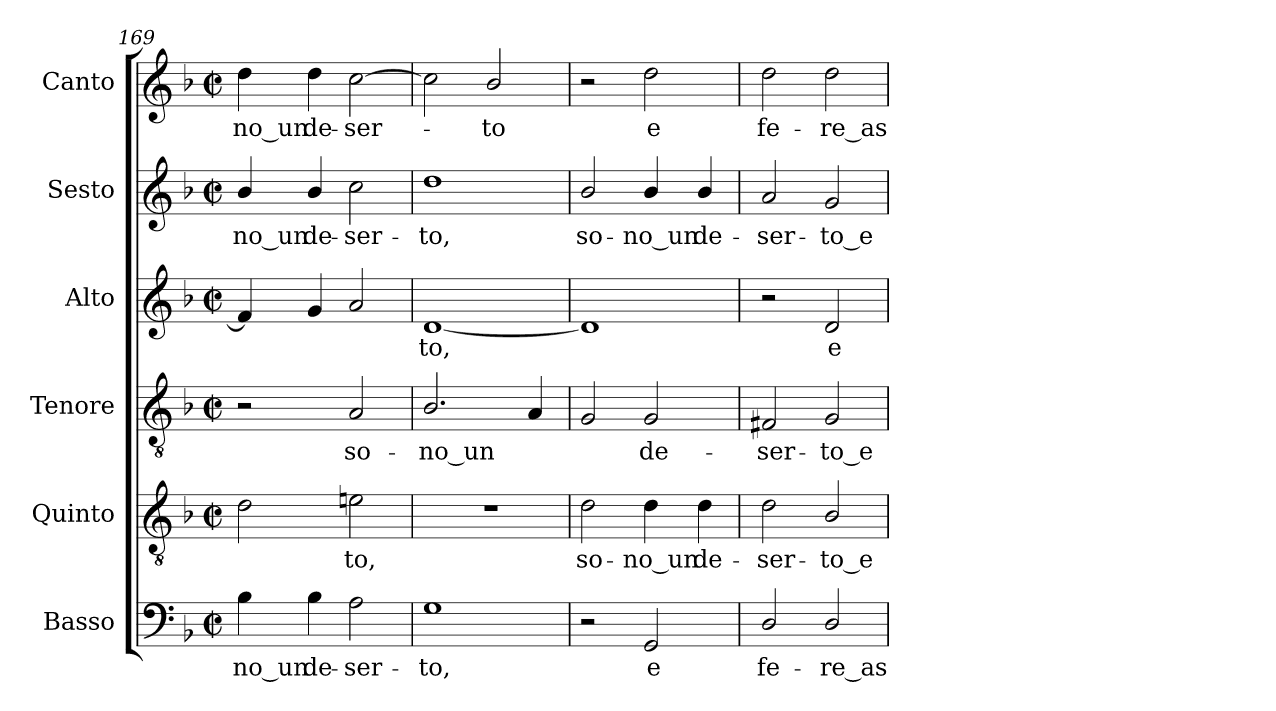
**kern	**text	**kern	**text	**kern	**text	**kern	**text	**kern	**text	**kern	**text
*part6	*part6	*part5	*part5	*part4	*part4	*part3	*part3	*part2	*part2	*part1	*part1
*staff6	*staff6	*staff5	*staff5	*staff4	*staff4	*staff3	*staff3	*staff2	*staff2	*staff1	*staff1
*I"Basso	*	*I"Quinto	*	*I"Tenore	*	*I"Alto	*	*I"Sesto	*	*I"Canto	*
*I'B.	*	*	*	*I'T.	*	*I'A.	*	*I'S.	*	*	*
!!LO:LB:g=z
*clefF4	*	*clefGv2	*	*clefGv2	*	*clefG2	*	*clefG2	*	*clefG2	*
*	*	*ITrd7c12	*	*ITrd7c12	*	*	*	*	*	*	*
*k[b-]	*	*k[b-]	*	*k[b-]	*	*k[b-]	*	*k[b-]	*	*k[b-]	*
*F:	*	*F:	*	*F:	*	*F:	*	*F:	*	*F:	*
*M2/2	*	*M2/2	*	*M2/2	*	*M2/2	*	*M2/2	*	*M2/2	*
*met(c|)	*	*met(c|)	*	*met(c|)	*	*met(c|)	*	*met(c|)	*	*met(c|)	*
=169	=169	=169	=169	=169	=169	=169	=169	=169	=169	=169	=169
!	!LO:LY:b:color=#000000	!	!	!	!	!	!	!	!	!	!
!	!	!	!	!	!	!	!	!	!LO:LY:b:color=#000000	!	!
!	!	!	!	!	!	!	!	!	!	!	!LO:LY:b:color=#000000
4B-i\	-no_un	2Di\	.	2r	.	4fi/]	.	4b-i/	-no_un	4ddi\	-no_un
!	!LO:LY:b:color=#000000	!	!	!	!	!	!	!	!	!	!
!	!	!	!	!	!	!	!	!	!LO:LY:b:color=#000000	!	!
!	!	!	!	!	!	!	!	!	!	!	!LO:LY:b:color=#000000
4B-i\	de-	.	.	.	.	4gi/	.	4b-i/	de-	4ddi\	de-
!	!LO:LY:b:color=#000000	!	!	!	!	!	!	!	!	!	!
!	!	!	!LO:LY:b:color=#000000	!	!	!	!	!	!	!	!
!	!	!	!	!	!LO:LY:b:color=#000000	!	!	!	!	!	!
!	!	!	!	!	!	!	!	!	!LO:LY:b:color=#000000	!	!
!	!	!	!	!	!	!	!	!	!	!	!LO:LY:b:color=#000000
2Ai\	-ser-	2Eni\	-to,	2AAi/	so-	2ai/	.	2cci\	-ser-	[2cci\	-ser-
=170	=170	=170	=170	=170	=170	=170	=170	=170	=170	=170	=170
!	!LO:LY:b:color=#000000	!	!	!	!	!	!	!	!	!	!
!	!	!	!	!	!LO:LY:b:color=#000000	!	!	!	!	!	!
!	!	!	!	!	!	!	!LO:LY:b:color=#000000	!	!	!	!
!	!	!	!	!	!	!	!	!	!LO:LY:b:color=#000000	!	!
1Gi	-to,	1r	.	2.BB-i/	-no_un	[1di	-to,	1ddi	-to,	2cci\]	.
!	!	!	!	!	!	!	!	!	!	!	!LO:LY:b:color=#000000
.	.	.	.	.	.	.	.	.	.	2b-i/	-to
.	.	.	.	4AAi/	.	.	.	.	.	.	.
=171	=171	=171	=171	=171	=171	=171	=171	=171	=171	=171	=171
!	!	!	!LO:LY:b:color=#000000	!	!	!	!	!	!	!	!
!	!	!	!	!	!	!	!	!	!LO:LY:b:color=#000000	!	!
2r	.	2Di\	so-	2GGi/	.	1di]	.	2b-i/	so-	2r	.
!	!LO:LY:b:color=#000000	!	!	!	!	!	!	!	!	!	!
!	!	!	!LO:LY:b:color=#000000	!	!	!	!	!	!	!	!
!	!	!	!	!	!LO:LY:b:color=#000000	!	!	!	!	!	!
!	!	!	!	!	!	!	!	!	!LO:LY:b:color=#000000	!	!
!	!	!	!	!	!	!	!	!	!	!	!LO:LY:b:color=#000000
2GGi/	e	4Di\	-no_un	2GGi/	de-	.	.	4b-i/	-no_un	2ddi\	e
!	!	!	!LO:LY:b:color=#000000	!	!	!	!	!	!	!	!
!	!	!	!	!	!	!	!	!	!LO:LY:b:color=#000000	!	!
.	.	4Di\	de-	.	.	.	.	4b-i/	de-	.	.
=172	=172	=172	=172	=172	=172	=172	=172	=172	=172	=172	=172
!	!LO:LY:b:color=#000000	!	!	!	!	!	!	!	!	!	!
!	!	!	!LO:LY:b:color=#000000	!	!	!	!	!	!	!	!
!	!	!	!	!	!LO:LY:b:color=#000000	!	!	!	!	!	!
!	!	!	!	!	!	!	!	!	!LO:LY:b:color=#000000	!	!
!	!	!	!	!	!	!	!	!	!	!	!LO:LY:b:color=#000000
2Di/	fe-	2Di\	-ser-	2FF#Xi/	-ser-	2r	.	2ai/	-ser-	2ddi\	fe-
!	!LO:LY:b:color=#000000	!	!	!	!	!	!	!	!	!	!
!	!	!	!LO:LY:b:color=#000000	!	!	!	!	!	!	!	!
!	!	!	!	!	!LO:LY:b:color=#000000	!	!	!	!	!	!
!	!	!	!	!	!	!	!LO:LY:b:color=#000000	!	!	!	!
!	!	!	!	!	!	!	!	!	!LO:LY:b:color=#000000	!	!
!	!	!	!	!	!	!	!	!	!	!	!LO:LY:b:color=#000000
2Di/	-re_as-	2BB-i/	-to_e	2GGi/	-to_e	2di/	e	2gi/	-to_e	2ddi\	-re_as-
=	=	=	=	=	=	=	=	=	=	=	=
*-	*-	*-	*-	*-	*-	*-	*-	*-	*-	*-	*-
